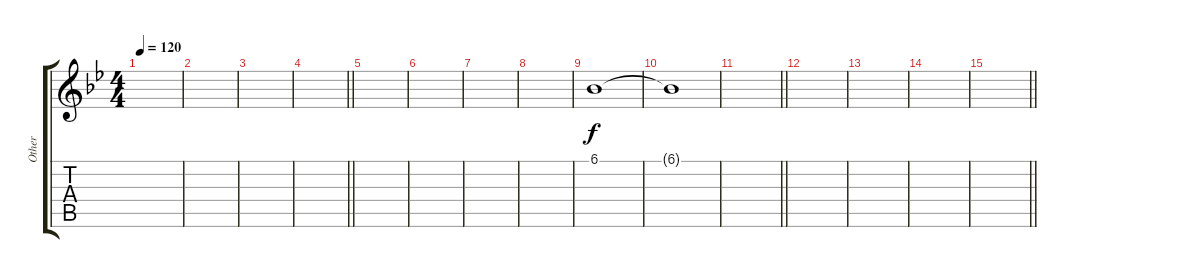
\track ("Other" "Other") {instrument lead1square}
\staff {score tabs}
\tuning (E4 B3 G3 D3 A2 E2) {hide}
\ts (4 4)
\tempo 120
\clef g2
\ks gminor
|
|
|
\barLineRight lightlight
|
|
|
|
|
6.1.1 |
6.1{t}.1 |
\barLineRight lightlight
|
|
|
|
\barLineRight lightlight
